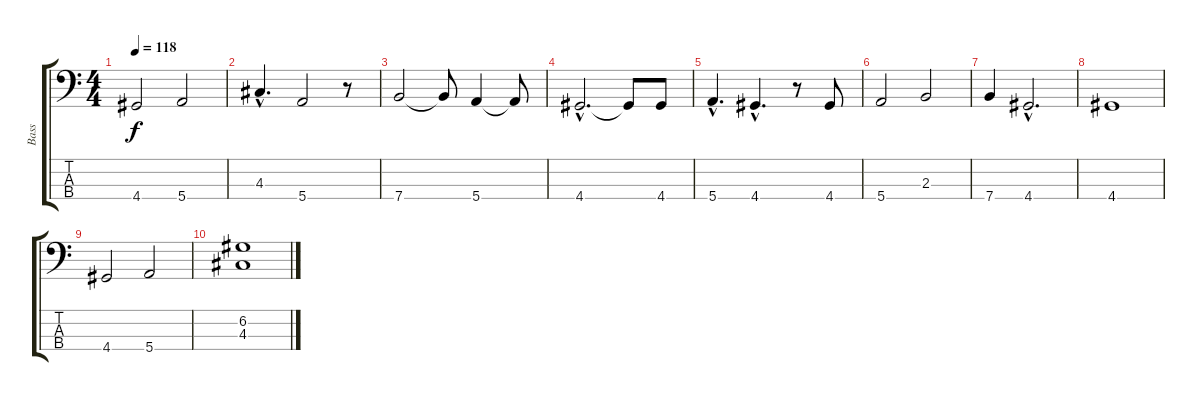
\track ("Bass" "Bass") {instrument electricbassfinger}
\staff {score tabs}
\tuning (G2 D2 A1 E1) {hide}
\ts (4 4)
\tempo 118
\clef f4
\ks c
4.4.2{dy f} 5.4.2 |
4.3{hac}.4{d} 5.4.2 r.8 |
7.4.2 7.4{t}.8 5.4.4 5.4{t}.8 |
4.4{hac}.2{d} 4.4{t}.8 4.4.8 |
5.4{hac}.4{d} 4.4{hac}.4{d} r.8 4.4.8 |
5.4.2 2.3.2 |
7.4.4 4.4{hac}.2{d} |
4.4.1 |
4.4.2 5.4.2 |
(6.2 4.3).1
